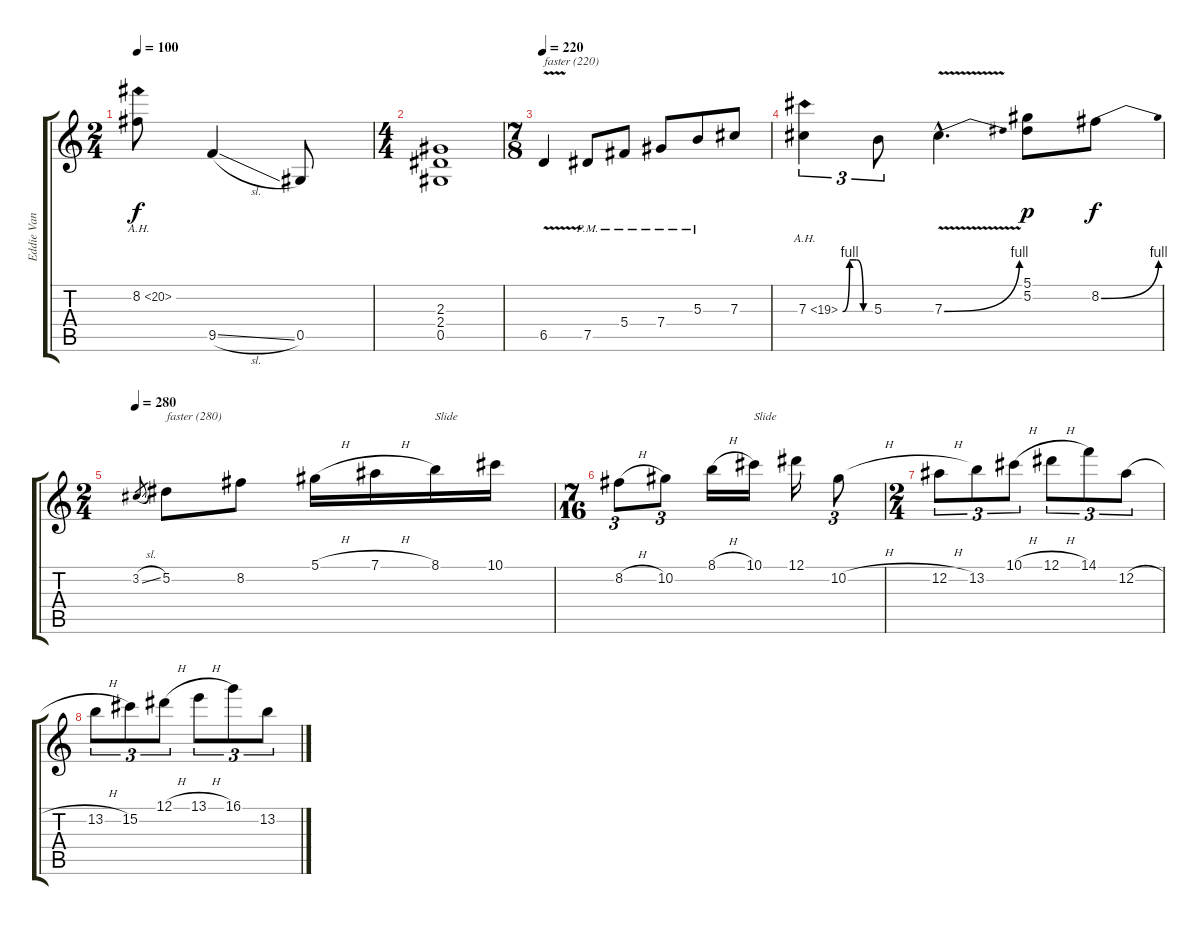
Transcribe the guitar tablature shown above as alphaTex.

\track ("Eddie Van Halen" "Eddie Van ") {instrument distortionguitar}
\staff {score tabs}
\tuning (Eb4 Bb3 Gb3 Db3 Ab2 Eb2) {hide}
\ts (2 4)
\tempo 100
\clef g2
\ks c
8.2{ah 12}.8{dy f instrument distortionguitar} 9.5{sl}.4 0.5.8 |
\ts (4 4)
(2.3 2.4 0.5).1 |
\ts (7 8)
\tempo 220
6.5{v}.4{txt "faster (220)"} 7.5{pm}.8 5.4{pm}.8 7.4{pm}.8 5.3{pm}.8 7.3.8 |
7.3{be (custom 0 0 15 4 30 4 45 0 60 0) ah 12}.4{tu (3 2)} 5.3.8{tu (3 2)} 7.3{be (bend 0 0 60 4) v hac}.4{d} (5.1 5.2).8{dy p} 8.2{be (bend 0 0 60 4)}.8{dy f} |
\ts (2 4)
\tempo 280
3.2{sl}.8{gr} 5.2.8{txt "faster (280)"} 8.2.8 5.1{h}.16 7.1{h}.16 8.1.16{txt "Slide"} 10.1.16 |
\ts (7 16)
8.2{h}.8{tu (3 2)} 10.2.8{tu (3 2)} 8.1{h}.16 10.1.16{txt "Slide"} 12.1.16 10.2{h}.8{tu (3 2)} |
\ts (2 4)
12.2{h}.8{tu (3 2)} 13.2.8{tu (3 2)} 10.1{h}.8{tu (3 2)} 12.1{h}.8{tu (3 2)} 14.1.8{tu (3 2)} 12.2{h}.8{tu (3 2)} |
13.2{h}.8{tu (3 2)} 15.2.8{tu (3 2)} 12.1{h}.8{tu (3 2)} 13.1{h}.8{tu (3 2)} 16.1.8{tu (3 2)} 13.2{h}.8{tu (3 2)}
